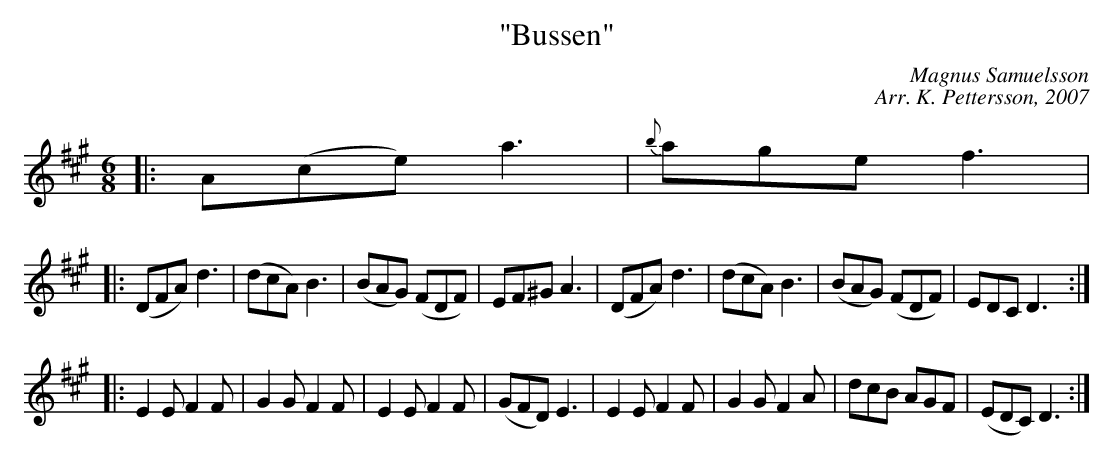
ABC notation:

X:1
T:"Bussen"
C:Magnus Samuelsson
C:Arr. K. Pettersson, 2007
M:6/8
L:1/8
K:A
|: A(ce) a3 | {b}age f3 |
|: (DFA) d3 | (dcA) B3 | (BAG) (FDF) | EF^G A3 | (DFA) d3 | (dcA) B3 | (BAG) (FDF) | EDC D3 :|
|: E2E F2F | G2G F2F | E2E F2F | (GFD) E3 | E2E F2F | G2G F2A | dcB AGF | (EDC) D3 :|
